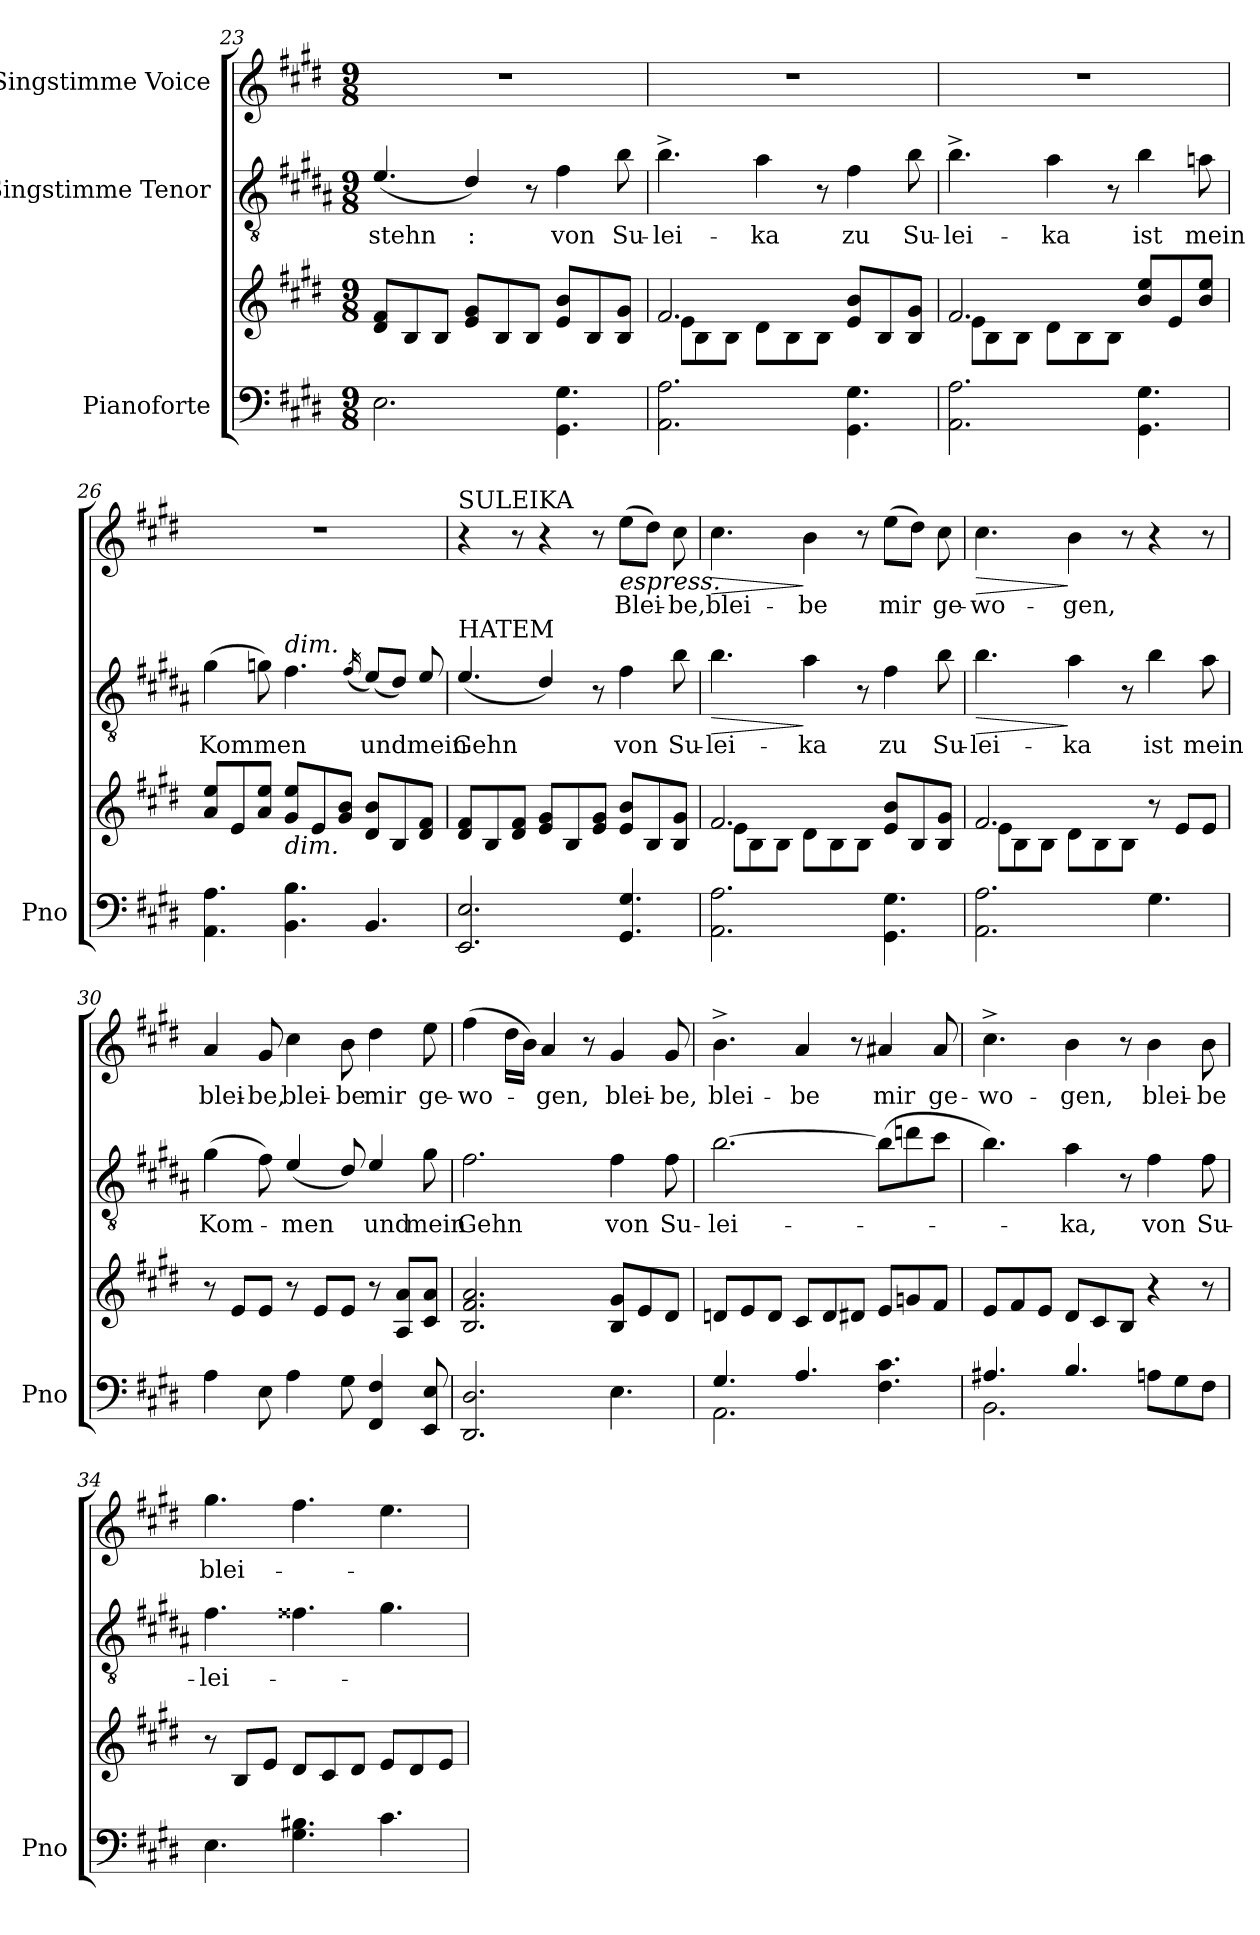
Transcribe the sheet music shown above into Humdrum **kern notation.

**kern	**kern	**kern	**text	**dynam	**kern	**text	**dynam
*part3	*part3	*part2	*part2	*part2	*part1	*part1	*part1
*staff4	*staff3	*staff2	*staff2	*staff2	*staff1	*staff1	*staff1
*I"Pianoforte	*	*I"Singstimme Tenor	*	*	*I"Singstimme Voice	*	*
*I'Pno	*	*	*	*	*	*	*
*clefF4	*clefG2	*clefGv2	*	*	*clefG2	*	*
*	*	*ITrd4c7	*	*	*	*	*
*k[f#c#g#d#]	*k[f#c#g#d#]	*k[f#c#g#d#]	*	*	*k[f#c#g#d#]	*	*
*M9/8	*M9/8	*M9/8	*	*	*M9/8	*	*
=23	=23	=23	=23	=23	=23	=23	=23
!	!	!	!LO:LY:b	!	!	!	!
2.E\	8d#/ 8f#/L	(4.A/	-stehn	.	8%9r	.	.
.	8B/	.	.	.	.	.	.
.	8B/J	.	.	.	.	.	.
!	!	!	!LO:LY:b	!	!	!	!
.	8e/ 8g#/L	4G#/)	:	.	.	.	.
.	8B/	.	.	.	.	.	.
.	8B/J	8r	.	.	.	.	.
!	!	!	!LO:LY:b	!	!	!	!
4.GG#\ 4.G#\	8e/ 8b/L	4B\	von	.	.	.	.
.	8B/	.	.	.	.	.	.
!	!	!	!LO:LY:b	!	!	!	!
.	8B/ 8g#/J	8e\	Su-	.	.	.	.
=24	=24	=24	=24	=24	=24	=24	=24
*	*^	*	*	*	*	*	*
!	!	!	!	!LO:LY:b	!	!	!	!
2.AA\ 2.A\	2.f#/	8e\L	4.e^\	-lei-	.	8%9r	.	.
.	.	8B\	.	.	.	.	.	.
.	.	8B\J	.	.	.	.	.	.
!	!	!	!	!LO:LY:b	!	!	!	!
.	.	8d#\L	4d#\	-ka	.	.	.	.
.	.	8B\	.	.	.	.	.	.
.	.	8B\J	8r	.	.	.	.	.
!	!	!	!	!LO:LY:b	!	!	!	!
4.GG#\ 4.G#\	8e/ 8b/L	4.ryy	4B\	zu	.	.	.	.
.	8B/	.	.	.	.	.	.	.
!	!	!	!	!LO:LY:b	!	!	!	!
.	8B/ 8g#/J	.	8e\	Su-	.	.	.	.
!!LO:LB:g=z
=25	=25	=25	=25	=25	=25	=25	=25	=25
!	!	!	!	!LO:LY:b	!	!	!	!
2.AA\ 2.A\	2.f#/	8e\L	4.e^\	-lei-	.	8%9r	.	.
.	.	8B\	.	.	.	.	.	.
.	.	8B\J	.	.	.	.	.	.
!	!	!	!	!LO:LY:b	!	!	!	!
.	.	8d#\L	4d#\	-ka	.	.	.	.
.	.	8B\	.	.	.	.	.	.
.	.	8B\J	8r	.	.	.	.	.
!	!	!	!	!LO:LY:b	!	!	!	!
4.GG#\ 4.G#\	8b/ 8ee/L	4.ryy	4e\	ist	.	.	.	.
.	8e/	.	.	.	.	.	.	.
!	!	!	!	!LO:LY:b	!	!	!	!
.	8b/ 8ee/J	.	8dn\	mein	.	.	.	.
*	*v	*v	*	*	*	*	*	*
=26	=26	=26	=26	=26	=26	=26	=26
!	!	!	!LO:LY:b	!	!	!	!
4.AA\ 4.A\	8a/ 8ee/L	(4c#\	Kommen	.	8%9r	.	.
.	8e/	.	.	.	.	.	.
.	8a/ 8ee/J	8cn\)	.	.	.	.	.
!	!	!LO:TX:a:i:t=dim.	!	!	!	!	!
!	!LO:TX:b:i:t=dim.	!	!	!	!	!	!
4.BB\ 4.B\	8g#/ 8ee/L	4.B\	.	.	.	.	.
.	8e/	.	.	.	.	.	.
.	8g#/ 8b/J	.	.	.	.	.	.
.	.	(16qB/	.	.	.	.	.
!	!	!	!LO:LY:b	!	!	!	!
4.BB/	8d#/ 8b/L	(8A/L)	undmein	.	.	.	.
.	8B/	8G#/J)	.	.	.	.	.
.	8d#/ 8f#/J	8A/	.	.	.	.	.
!!LO:LB:g=z
=27	=27	=27	=27	=27	=27	=27	=27
!	!	!	!	!	!LO:TX:a:t=SULEIKA	!	!
!	!	!LO:TX:a:t=HATEM	!	!	!	!	!
!	!	!	!LO:LY:b	!	!	!	!
2.EE/ 2.E/	8d#/ 8f#/L	(4.A/	Gehn	.	4r	.	.
.	8B/	.	.	.	.	.	.
.	8d#/ 8f#/J	.	.	.	8r	.	.
.	8e/ 8g#/L	4G#/)	.	.	4r	.	.
.	8B/	.	.	.	.	.	.
.	8e/ 8g#/J	8r	.	.	8r	.	.
!	!	!	!	!	!LO:TX:b:i:t=espress.	!	!
!	!	!	!LO:LY:b	!	!	!LO:LY:b	!
4.GG#/ 4.G#/	8e/ 8b/L	4B\	von	.	(8ee\L	Blei-	.
.	8B/	.	.	.	8dd#\J)	.	.
!	!	!	!LO:LY:b	!	!	!LO:LY:b	!
.	8B/ 8g#/J	8e\	Su-	.	8cc#\	-be,	.
=28	=28	=28	=28	=28	=28	=28	=28
*	*^	*	*	*	*	*	*
!	!	!	!	!LO:LY:b	!LO:HP:b	!	!LO:LY:b	!LO:HP:b
2.AA\ 2.A\	2.f#/	8e\L	4.e\	-lei-	>	4.cc#\	blei-	>
.	.	8B\	.	.	.	.	.	.
.	.	8B\J	.	.	.	.	.	.
!	!	!	!	!LO:LY:b	!	!	!LO:LY:b	!
.	.	8d#\L	4d#\	-ka	]	4b\	-be	]
.	.	8B\	.	.	.	.	.	.
.	.	8B\J	8r	.	.	8r	.	.
!	!	!	!	!LO:LY:b	!	!	!LO:LY:b	!
4.GG#\ 4.G#\	8e/ 8b/L	4.ryy	4B\	zu	.	(8ee\L	mir	.
.	8B/	.	.	.	.	8dd#\J)	.	.
!	!	!	!	!LO:LY:b	!	!	!LO:LY:b	!
.	8B/ 8g#/J	.	8e\	Su-	.	8cc#\	ge-	.
=29	=29	=29	=29	=29	=29	=29	=29	=29
!	!	!	!	!LO:LY:b	!LO:HP:b	!	!LO:LY:b	!LO:HP:b
2.AA\ 2.A\	2.f#/	8e\L	4.e\	-lei-	>	4.cc#\	-wo-	>
.	.	8B\	.	.	.	.	.	.
.	.	8B\J	.	.	.	.	.	.
!	!	!	!	!LO:LY:b	!	!	!LO:LY:b	!
.	.	8d#\L	4d#\	-ka	]	4b\	-gen,	]
.	.	8B\	.	.	.	.	.	.
.	.	8B\J	8r	.	.	8r	.	.
!	!	!	!	!LO:LY:b	!	!	!	!
4.G#\	8r	4.ryy	4e\	ist	.	4r	.	.
.	8e/L	.	.	.	.	.	.	.
!	!	!	!	!LO:LY:b	!	!	!	!
.	8e/J	.	8d#\	mein	.	8r	.	.
*	*v	*v	*	*	*	*	*	*
=30	=30	=30	=30	=30	=30	=30	=30
!	!	!	!LO:LY:b	!	!	!LO:LY:b	!
4A\	8r	(4c#\	Kom-	.	4a/	blei-	.
.	8e/L	.	.	.	.	.	.
!	!	!	!	!	!	!LO:LY:b	!
8E\	8e/J	8B\)	.	.	8g#/	-be,	.
!	!	!	!LO:LY:b	!	!	!LO:LY:b	!
4A\	8r	(4A/	-men	.	4cc#\	blei-	.
.	8e/L	.	.	.	.	.	.
!	!	!	!	!	!	!LO:LY:b	!
8G#\	8e/J	8G#/)	.	.	8b\	-be	.
!	!	!	!LO:LY:b	!	!	!LO:LY:b	!
4FF#/ 4F#/	8r	4A/	und	.	4dd#\	mir	.
.	8A/ 8a/L	.	.	.	.	.	.
!	!	!	!LO:LY:b	!	!	!LO:LY:b	!
8EE/ 8E/	8c#/ 8a/J	8c#\	mein	.	8ee\	ge-	.
!!LO:LB:g=z
=31	=31	=31	=31	=31	=31	=31	=31
!	!	!	!LO:LY:b	!	!	!LO:LY:b	!
2.DD#/ 2.D#/	2.B/ 2.f#/ 2.a/	2.B\	Gehn	.	(4ff#\	-wo-	.
.	.	.	.	.	16dd#\LL	.	.
.	.	.	.	.	16b\JJ)	.	.
!	!	!	!	!	!	!LO:LY:b	!
.	.	.	.	.	4a/	-gen,	.
.	.	.	.	.	8r	.	.
!	!	!	!LO:LY:b	!	!	!LO:LY:b	!
4.E\	8B/ 8g#/L	4B\	von	.	4g#/	blei-	.
.	8e/	.	.	.	.	.	.
!	!	!	!LO:LY:b	!	!	!LO:LY:b	!
.	8d#/J	8B\	Su-	.	8g#/	-be,	.
!!LO:LB:g=z
=32	=32	=32	=32	=32	=32	=32	=32
*^	*	*	*	*	*	*	*
!	!	!	!	!LO:LY:b	!	!	!LO:LY:b	!
4.G#/	2.AA\	8dn/L	[2.e\	-lei-	.	4.b^\	blei-	.
.	.	8e/	.	.	.	.	.	.
.	.	8d/J	.	.	.	.	.	.
!	!	!	!	!	!	!	!LO:LY:b	!
4.A/	.	8c#/L	.	.	.	4a/	-be	.
.	.	8d/	.	.	.	.	.	.
.	.	8d#X/J	.	.	.	8r	.	.
!	!	!	!	!	!	!	!LO:LY:b	!
4.F#\ 4.c#\	4.ryy	8e/L	(8e\L]	.	.	4a#X/	mir	.
.	.	8gn/	8gn\	.	.	.	.	.
!	!	!	!	!	!	!	!LO:LY:b	!
.	.	8f#/J	8f#\J	.	.	8a#/	ge-	.
=33	=33	=33	=33	=33	=33	=33	=33	=33
!	!	!	!	!	!	!	!LO:LY:b	!
4.A#X/	2.BB\	8e/L	4.e\)	.	.	4.cc#^\	-wo-	.
.	.	8f#/	.	.	.	.	.	.
.	.	8e/J	.	.	.	.	.	.
!	!	!	!	!LO:LY:b	!	!	!LO:LY:b	!
4.B/	.	8d#/L	4d#\	-ka,	.	4b\	-gen,	.
.	.	8c#/	.	.	.	.	.	.
.	.	8B/J	8r	.	.	8r	.	.
!	!	!	!	!LO:LY:b	!	!	!LO:LY:b	!
8An\L	4.ryy	4r	4B\	von	.	4b\	blei-	.
8G#\	.	.	.	.	.	.	.	.
!	!	!	!	!LO:LY:b	!	!	!LO:LY:b	!
8F#\J	.	8r	8B\	Su-	.	8b\	-be	.
*v	*v	*	*	*	*	*	*	*
=34	=34	=34	=34	=34	=34	=34	=34
!	!	!	!LO:LY:b	!	!	!LO:LY:b	!
4.E\	8r	4.B\	-lei-	.	4.gg#\	blei-	.
.	8B/L	.	.	.	.	.	.
.	8e/J	.	.	.	.	.	.
4.G#\ 4.B#X\	8d#/L	4.B#X\	.	.	4.ff#\	.	.
.	8c#/	.	.	.	.	.	.
.	8d#/J	.	.	.	.	.	.
4.c#\	8e/L	4.c#\	.	.	4.ee\	.	.
.	8d#/	.	.	.	.	.	.
.	8e/J	.	.	.	.	.	.
=	=	=	=	=	=	=	=
*-	*-	*-	*-	*-	*-	*-	*-
